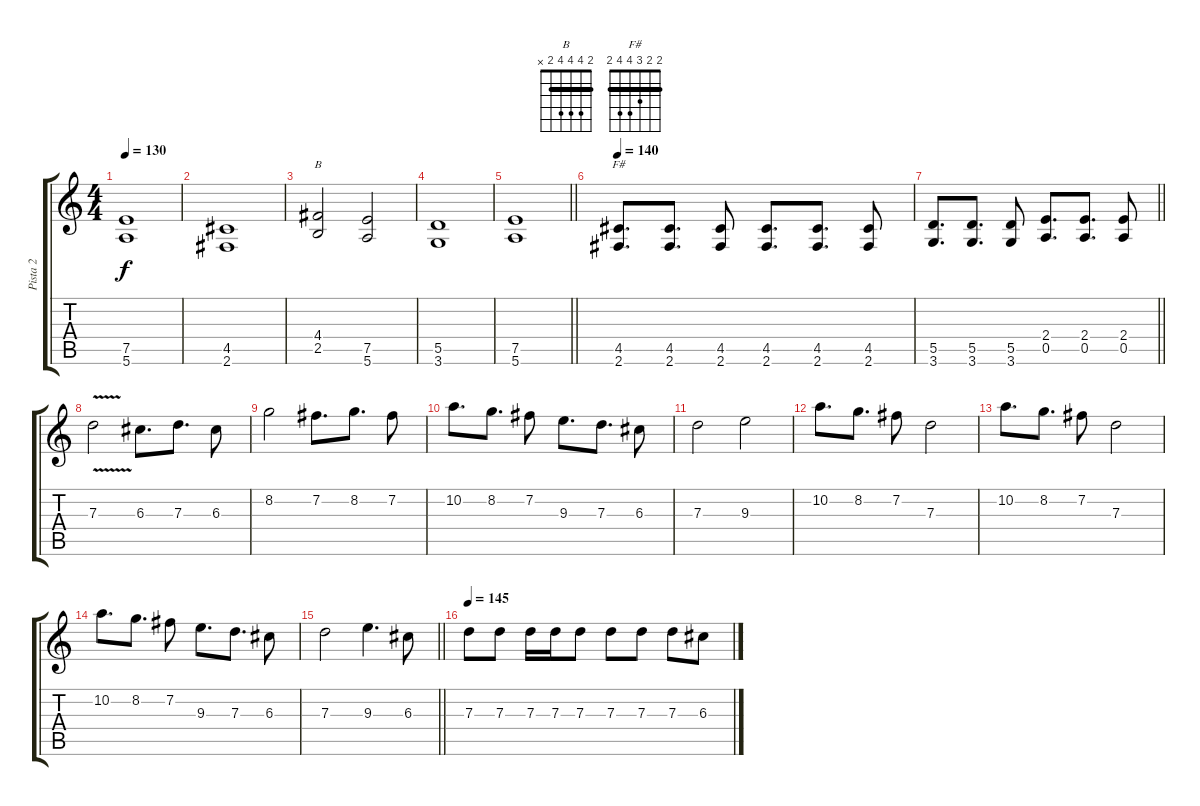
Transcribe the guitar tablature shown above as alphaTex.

\track ("Pista 2" "Pista 2") {instrument distortionguitar}
\staff {score tabs}
\tuning (E4 B3 G3 D3 A2 E2) {hide}
\chord ("B" 2 4 4 4 2 x) {barre 2}
\chord ("F#" 2 2 3 4 4 2) {barre 2}
\ts (4 4)
\tempo 130
\clef g2
\ks c
(7.5 5.6).1{dy f} |
(4.5 2.6).1 |
(4.4 2.5).2{ch "B"} (7.5 5.6).2 |
(5.5 3.6).1 |
\barLineRight lightlight
(7.5 5.6).1 |
\tempo 140
(4.5 2.6).8{d ch "F#"} (4.5 2.6).8{d} (4.5 2.6).8 (4.5 2.6).8{d} (4.5 2.6).8{d} (4.5 2.6).8 |
\barLineRight lightlight
(5.5 3.6).8{d} (5.5 3.6).8{d} (5.5 3.6).8 (2.4 0.5).8{d} (2.4 0.5).8{d} (2.4 0.5).8 |
7.3{v}.2{balance 8 instrument overdrivenguitar} 6.3.8{d} 7.3.8{d} 6.3.8 |
8.2.2 7.2.8{d} 8.2.8{d} 7.2.8 |
10.2.8{d} 8.2.8{d} 7.2.8 9.3.8{d} 7.3.8{d} 6.3.8 |
7.3.2 9.3.2 |
10.2.8{d} 8.2.8{d} 7.2.8 7.3.2 |
10.2.8{d} 8.2.8{d} 7.2.8 7.3.2 |
10.2.8{d} 8.2.8{d} 7.2.8 9.3.8{d} 7.3.8{d} 6.3.8 |
\barLineRight lightlight
7.3.2 9.3.4{d} 6.3.8 |
\tempo 145
7.3.8 7.3.8 7.3.16 7.3.16 7.3.8 7.3.8 7.3.8 7.3.8 6.3.8
